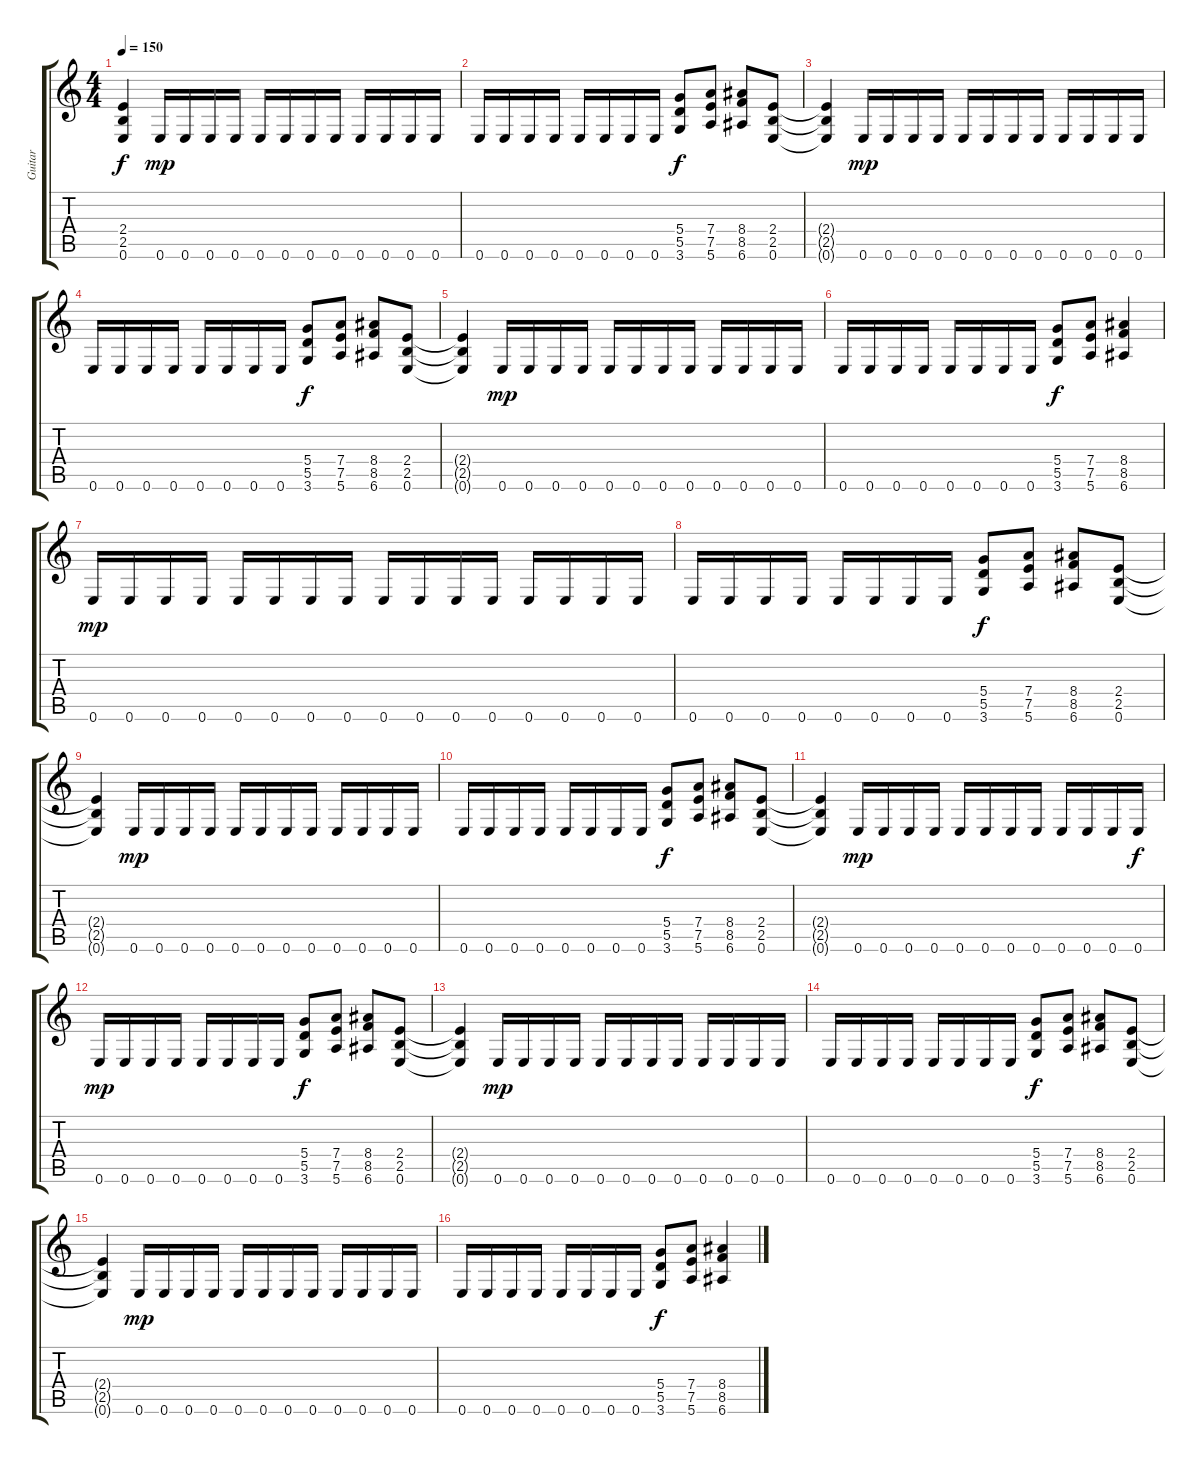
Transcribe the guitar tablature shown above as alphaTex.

\track ("Guitar" "Guitar") {instrument overdrivenguitar}
\staff {score tabs}
\tuning (E4 B3 G3 D3 A2 E2) {hide}
\ts (4 4)
\tempo 150
\clef g2
\ks c
(2.4{t} 2.5{t} 0.6{t}).4{dy f} 0.6.16{dy mp} 0.6.16 0.6.16 0.6.16 0.6.16 0.6.16 0.6.16 0.6.16 0.6.16 0.6.16 0.6.16 0.6.16 |
0.6.16 0.6.16 0.6.16 0.6.16 0.6.16 0.6.16 0.6.16 0.6.16 (5.4 5.5 3.6).8{dy f} (7.4 7.5 5.6).8 (8.4 8.5 6.6).8 (2.4 2.5 0.6).8 |
(2.4{t} 2.5{t} 0.6{t}).4 0.6.16{dy mp} 0.6.16 0.6.16 0.6.16 0.6.16 0.6.16 0.6.16 0.6.16 0.6.16 0.6.16 0.6.16 0.6.16 |
0.6.16 0.6.16 0.6.16 0.6.16 0.6.16 0.6.16 0.6.16 0.6.16 (5.4 5.5 3.6).8{dy f} (7.4 7.5 5.6).8 (8.4 8.5 6.6).8 (2.4 2.5 0.6).8 |
(2.4{t} 2.5{t} 0.6{t}).4 0.6.16{dy mp} 0.6.16 0.6.16 0.6.16 0.6.16 0.6.16 0.6.16 0.6.16 0.6.16 0.6.16 0.6.16 0.6.16 |
0.6.16 0.6.16 0.6.16 0.6.16 0.6.16 0.6.16 0.6.16 0.6.16 (5.4 5.5 3.6).8{dy f} (7.4 7.5 5.6).8 (8.4 8.5 6.6).4 |
0.6.16{dy mp} 0.6.16 0.6.16 0.6.16 0.6.16 0.6.16 0.6.16 0.6.16 0.6.16 0.6.16 0.6.16 0.6.16 0.6.16 0.6.16 0.6.16 0.6.16 |
0.6.16 0.6.16 0.6.16 0.6.16 0.6.16 0.6.16 0.6.16 0.6.16 (5.4 5.5 3.6).8{dy f} (7.4 7.5 5.6).8 (8.4 8.5 6.6).8 (2.4 2.5 0.6).8 |
(2.4{t} 2.5{t} 0.6{t}).4 0.6.16{dy mp} 0.6.16 0.6.16 0.6.16 0.6.16 0.6.16 0.6.16 0.6.16 0.6.16 0.6.16 0.6.16 0.6.16 |
0.6.16 0.6.16 0.6.16 0.6.16 0.6.16 0.6.16 0.6.16 0.6.16 (5.4 5.5 3.6).8{dy f} (7.4 7.5 5.6).8 (8.4 8.5 6.6).8 (2.4 2.5 0.6).8 |
(2.4{t} 2.5{t} 0.6{t}).4 0.6.16{dy mp} 0.6.16 0.6.16 0.6.16 0.6.16 0.6.16 0.6.16 0.6.16 0.6.16 0.6.16 0.6.16 0.6.16{dy f} |
0.6.16{dy mp} 0.6.16 0.6.16 0.6.16 0.6.16 0.6.16 0.6.16 0.6.16 (5.4 5.5 3.6).8{dy f} (7.4 7.5 5.6).8 (8.4 8.5 6.6).8 (2.4 2.5 0.6).8 |
(2.4{t} 2.5{t} 0.6{t}).4 0.6.16{dy mp} 0.6.16 0.6.16 0.6.16 0.6.16 0.6.16 0.6.16 0.6.16 0.6.16 0.6.16 0.6.16 0.6.16 |
0.6.16 0.6.16 0.6.16 0.6.16 0.6.16 0.6.16 0.6.16 0.6.16 (5.4 5.5 3.6).8{dy f} (7.4 7.5 5.6).8 (8.4 8.5 6.6).8 (2.4 2.5 0.6).8 |
(2.4{t} 2.5{t} 0.6{t}).4 0.6.16{dy mp} 0.6.16 0.6.16 0.6.16 0.6.16 0.6.16 0.6.16 0.6.16 0.6.16 0.6.16 0.6.16 0.6.16 |
0.6.16 0.6.16 0.6.16 0.6.16 0.6.16 0.6.16 0.6.16 0.6.16 (5.4 5.5 3.6).8{dy f} (7.4 7.5 5.6).8 (8.4 8.5 6.6).4
